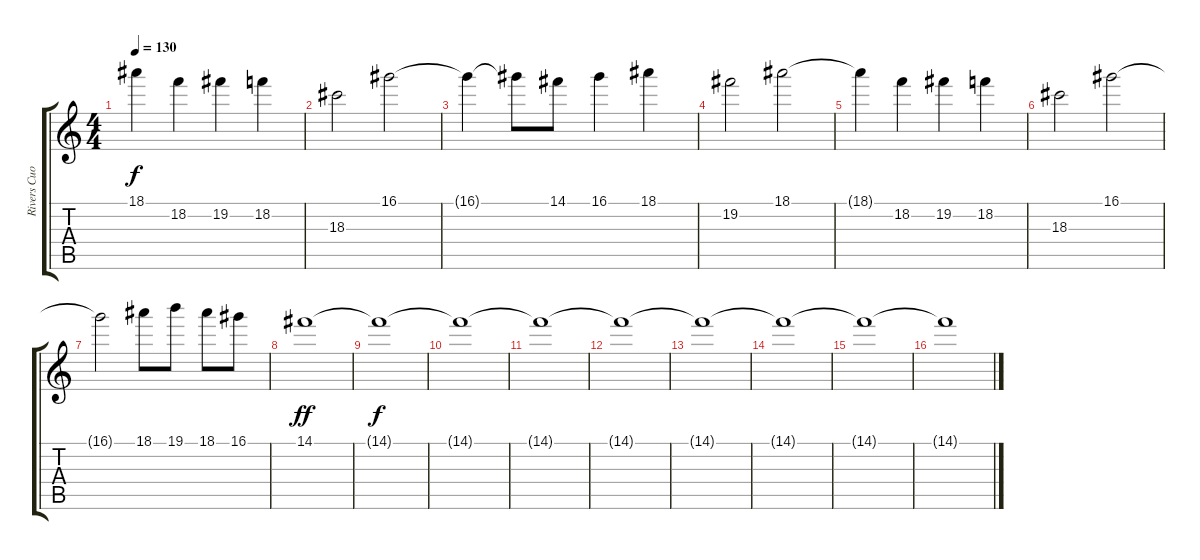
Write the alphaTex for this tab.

\track ("Rivers Cuomo" "Rivers Cuo") {instrument distortionguitar}
\staff {score tabs}
\tuning (E4 B3 G3 D3 A2 E2) {hide}
\ts (4 4)
\tempo 130
\clef g2
\ks c
18.1{t}.4{dy f} 18.2.4 19.2.4 18.2.4 |
18.3.2 16.1.2 |
16.1{t}.4 16.1{t}.8 14.1.8 16.1.4 18.1.4 |
19.2.2 18.1.2 |
18.1{t}.4 18.2.4 19.2.4 18.2.4 |
18.3.2 16.1.2 |
16.1{t}.2 18.1.8 19.1.8 18.1.8 16.1.8 |
14.1.1{dy ff} |
14.1{t}.1{dy f} |
14.1{t}.1 |
14.1{t}.1 |
14.1{t}.1 |
14.1{t}.1 |
14.1{t}.1 |
14.1{t}.1 |
14.1{t}.1
